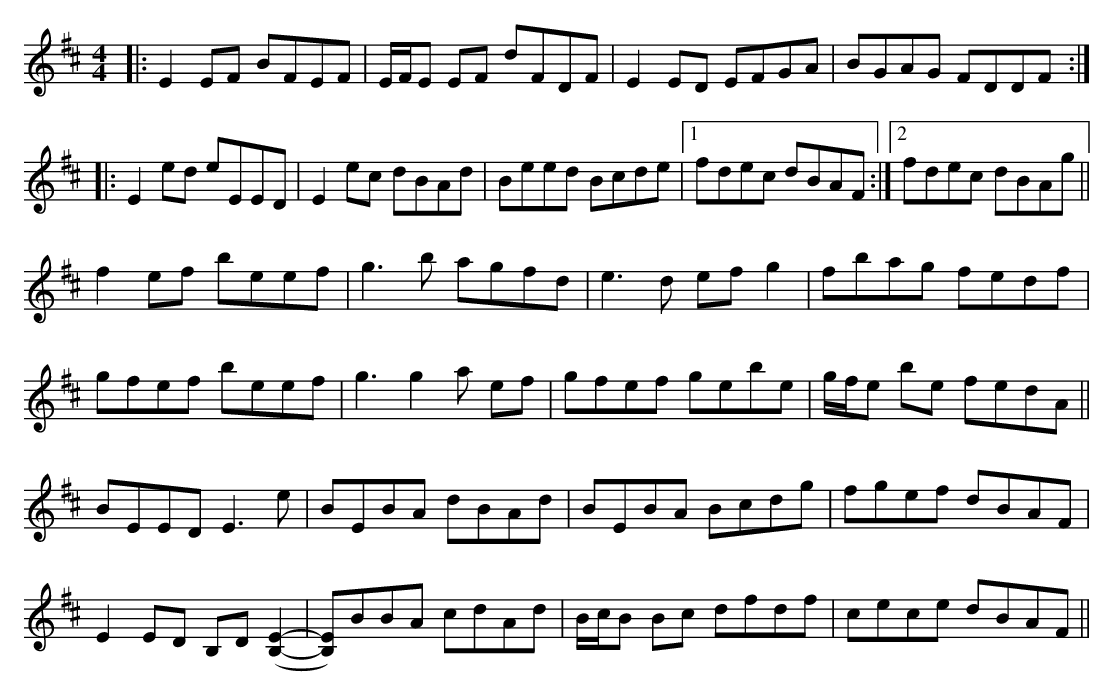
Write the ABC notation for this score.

X:1
M:4/4
K:Edor
|:E2EF BFEF|E/F/E EF dFDF|E2ED EFGA|BGAG FDDF:|
|:E2 ed eEED|E2 ec dBAd|Beed Bcde|1 fdec dBAF:|2 fdec dBAg||
f2ef beef|g3 b agfd|e3 d ef g2|fbag fedf|
gfef beef|g3 g2 a ef|gfef gebe|g/f/e be fedA||
BEED E3 e|BEBA dBAd|BEBA Bcdg|fgef dBAF|
E2 ED B,D ([B,2E2]-|[B,E])BBA cdAd|B/c/B Bc dfdf|cece dBAF||
